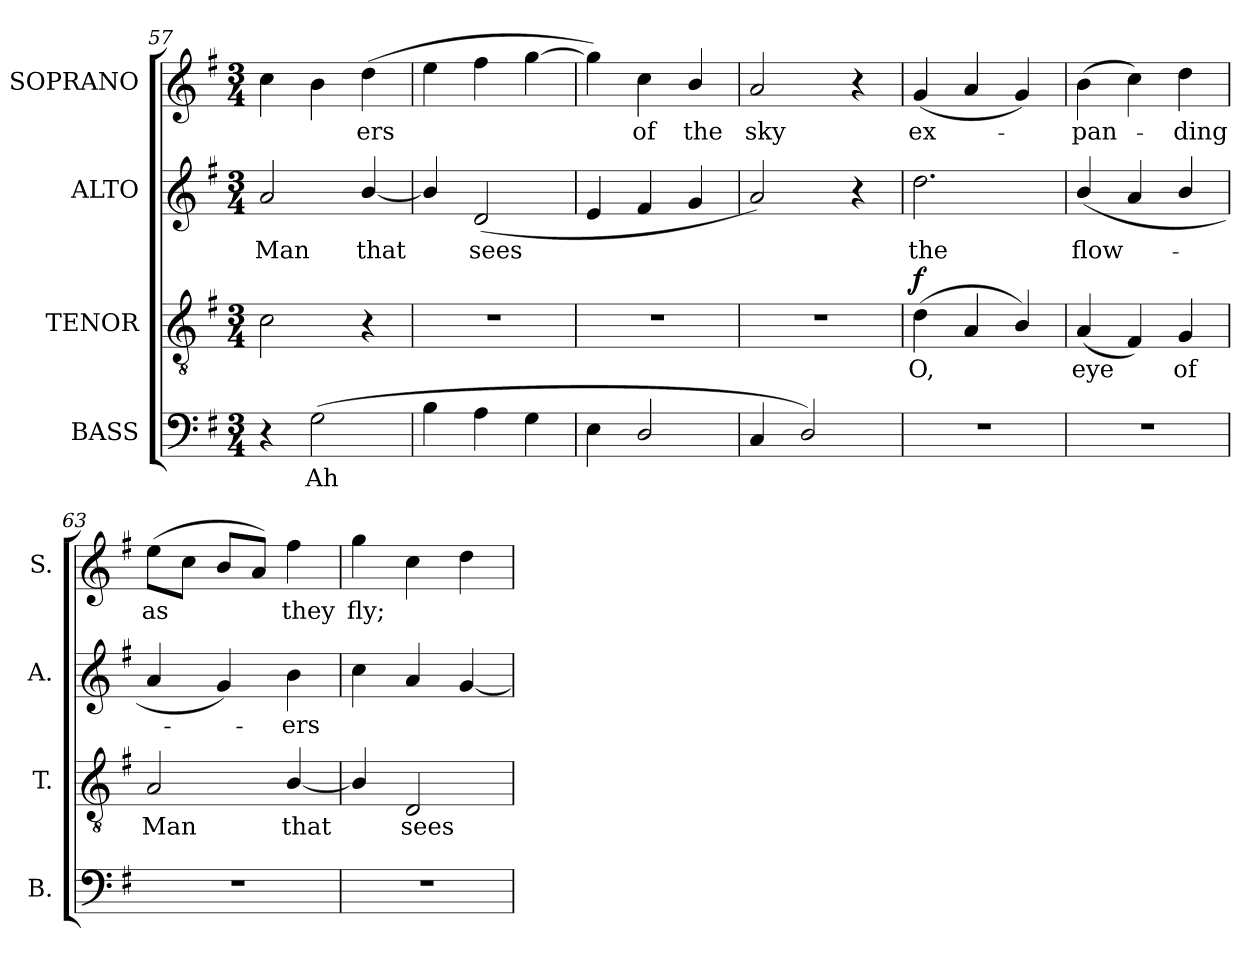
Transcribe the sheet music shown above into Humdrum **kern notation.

**kern	**text	**kern	**text	**dynam	**kern	**text	**kern	**text
*part4	*part4	*part3	*part3	*part3	*part2	*part2	*part1	*part1
*staff4	*staff4	*staff3	*staff3	*staff3	*staff2	*staff2	*staff1	*staff1
*I"BASS	*	*I"TENOR	*	*	*I"ALTO	*	*I"SOPRANO	*
*I'B.	*	*I'T.	*	*	*I'A.	*	*I'S.	*
*clefF4	*	*clefGv2	*	*	*clefG2	*	*clefG2	*
*	*	*ITrd7c12	*	*	*	*	*	*
*k[f#]	*	*k[f#]	*	*	*k[f#]	*	*k[f#]	*
*G:	*	*G:	*	*	*G:	*	*G:	*
*M3/4	*	*M3/4	*	*	*M3/4	*	*M3/4	*
=57	=57	=57	=57	=57	=57	=57	=57	=57
!	!	!	!	!	!	!LO:LY:b:color=#000000	!	!
4r	.	2Ci\	.	.	2ai/	Man	4cci\	.
!	!LO:LY:b:color=#000000	!	!	!	!	!	!	!
(2Gi\	Ah	.	.	.	.	.	4bi\	.
!	!	!	!	!	!	!LO:LY:b:color=#000000	!	!
!	!	!	!	!	!	!	!	!LO:LY:b:color=#000000
.	.	4r	.	.	[4bi/	that	(4ddi\	-ers
=58	=58	=58	=58	=58	=58	=58	=58	=58
!	!	!LO:N:vis=1	!	!	!	!	!	!
4Bi\	.	2.r	.	.	4bi/]	.	4eei\	.
!	!	!	!	!	!	!LO:LY:b:color=#000000	!	!
4Ai\	.	.	.	.	(2di/	sees	4ff#i\	.
4Gi\	.	.	.	.	.	.	[4ggi\	.
=59	=59	=59	=59	=59	=59	=59	=59	=59
!	!	!LO:N:vis=1	!	!	!	!	!	!
4Ei\	.	2.r	.	.	4ei/	.	4ggi\])	.
!	!	!	!	!	!	!	!	!LO:LY:b:color=#000000
2Di/	.	.	.	.	4f#i/	.	4cci\	of
!	!	!	!	!	!	!	!	!LO:LY:b:color=#000000
.	.	.	.	.	4gi/	.	4bi/	the
=60	=60	=60	=60	=60	=60	=60	=60	=60
!	!	!LO:N:vis=1	!	!	!	!	!	!
!	!	!	!	!	!	!	!	!LO:LY:b:color=#000000
4Ci/	.	2.r	.	.	2ai/)	.	2ai/	sky
2Di/)	.	.	.	.	.	.	.	.
.	.	.	.	.	4r	.	4r	.
=61	=61	=61	=61	=61	=61	=61	=61	=61
!LO:N:vis=1	!	!	!	!	!	!	!	!
!	!	!	!LO:LY:b:color=#000000	!	!	!	!	!
!	!	!	!	!	!	!LO:LY:b:color=#000000	!	!
!	!	!	!	!	!	!	!	!LO:LY:b:color=#000000
2.r	.	(4Di\	O,	f	2.ddi\	the	(4gi/	ex-
.	.	4AAi/	.	.	.	.	4ai/	.
.	.	4BBi/)	.	.	.	.	4gi/)	.
=62	=62	=62	=62	=62	=62	=62	=62	=62
!LO:N:vis=1	!	!	!	!	!	!	!	!
!	!	!	!LO:LY:b:color=#000000	!	!	!	!	!
!	!	!	!	!	!	!LO:LY:b:color=#000000	!	!
!	!	!	!	!	!	!	!	!LO:LY:b:color=#000000
2.r	.	(4AAi/	eye	.	(4bi/	flow-	(4bi\	-pan-
.	.	4FF#i/)	.	.	4ai/	.	4cci\)	.
!	!	!	!LO:LY:b:color=#000000	!	!	!	!	!
!	!	!	!	!	!	!	!	!LO:LY:b:color=#000000
.	.	4GGi/	of	.	4bi/	.	4ddi\	-ding
=63	=63	=63	=63	=63	=63	=63	=63	=63
!LO:N:vis=1	!	!	!	!	!	!	!	!
!	!	!	!LO:LY:b:color=#000000	!	!	!	!	!
!	!	!	!	!	!	!	!	!LO:LY:b:color=#000000
2.r	.	2AAi/	Man	.	4ai/	.	(8eei\L	as
.	.	.	.	.	.	.	8cci\J	.
.	.	.	.	.	4gi/)	.	8bi/L	.
.	.	.	.	.	.	.	8ai/J)	.
!	!	!	!LO:LY:b:color=#000000	!	!	!	!	!
!	!	!	!	!	!	!LO:LY:b:color=#000000	!	!
!	!	!	!	!	!	!	!	!LO:LY:b:color=#000000
.	.	[4BBi/	that	.	4bi\	-ers	4ff#i\	they
!!LO:LB:g=z
=64	=64	=64	=64	=64	=64	=64	=64	=64
!LO:N:vis=1	!	!	!	!	!	!	!	!
!	!	!	!	!	!	!	!	!LO:LY:b:color=#000000
2.r	.	4BBi/]	.	.	4cci\	.	4ggi\	fly;
!	!	!	!LO:LY:b:color=#000000	!	!	!	!	!
.	.	2DDi/	sees	.	4ai/	.	4cci\	.
.	.	.	.	.	[4gi/	.	4ddi\	.
=	=	=	=	=	=	=	=	=
*-	*-	*-	*-	*-	*-	*-	*-	*-
